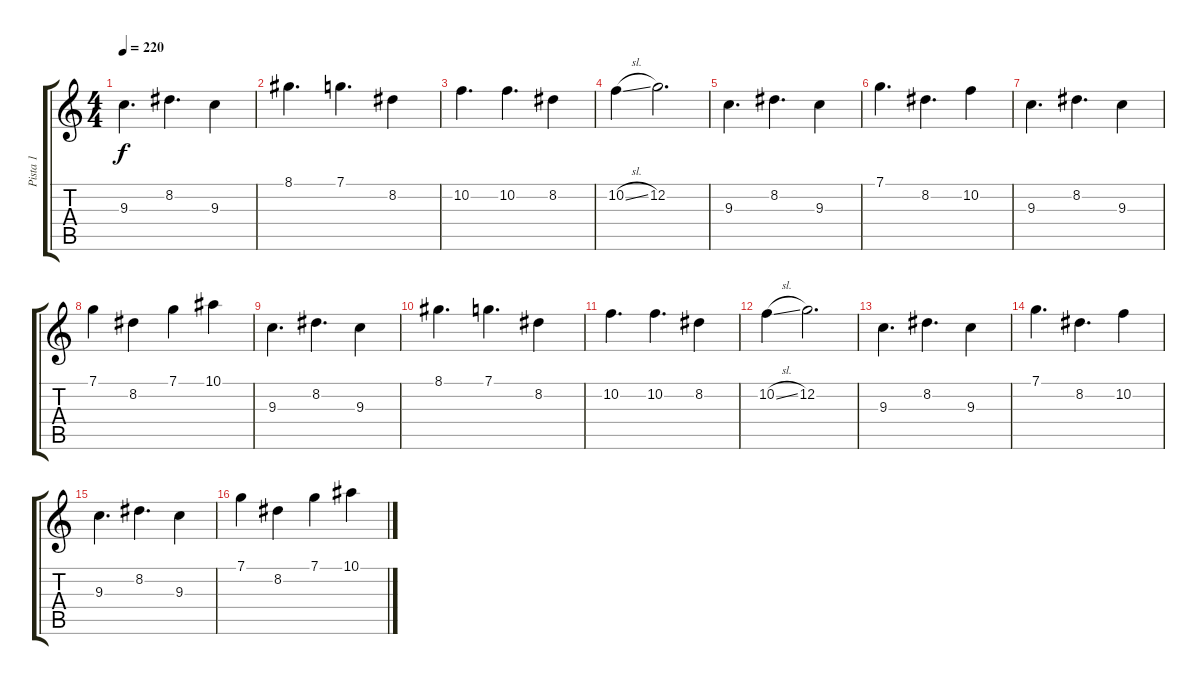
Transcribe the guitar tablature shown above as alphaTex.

\track ("Pista 1" "Pista 1") {instrument distortionguitar}
\staff {score tabs}
\tuning (C4 G3 Eb3 Bb2 F2 C2) {hide}
\ts (4 4)
\tempo 220
\clef g2
\ks c
9.3.4{d dy f} 8.2.4{d} 9.3.4 |
8.1.4{d} 7.1.4{d} 8.2.4 |
10.2.4{d} 10.2.4{d} 8.2.4 |
10.2{sl}.4 12.2.2{d} |
9.3.4{d} 8.2.4{d} 9.3.4 |
7.1.4{d} 8.2.4{d} 10.2.4 |
9.3.4{d} 8.2.4{d} 9.3.4 |
7.1.4 8.2.4 7.1.4 10.1.4 |
9.3.4{d} 8.2.4{d} 9.3.4 |
8.1.4{d} 7.1.4{d} 8.2.4 |
10.2.4{d} 10.2.4{d} 8.2.4 |
10.2{sl}.4 12.2.2{d} |
9.3.4{d} 8.2.4{d} 9.3.4 |
7.1.4{d} 8.2.4{d} 10.2.4 |
9.3.4{d} 8.2.4{d} 9.3.4 |
7.1.4 8.2.4 7.1.4 10.1.4
